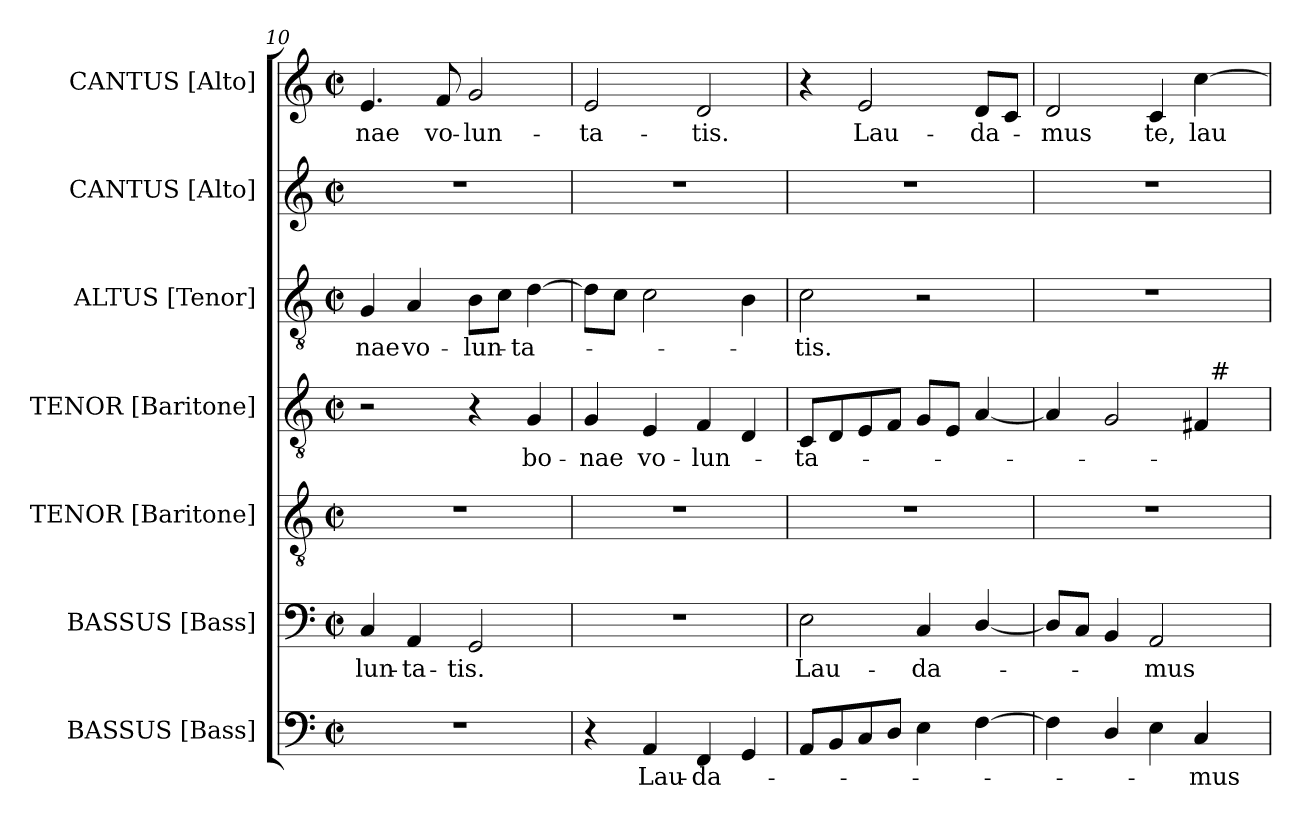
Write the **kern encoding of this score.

**kern	**text	**kern	**text	**kern	**kern	**text	**kern	**text	**kern	**kern	**text
*part7	*part7	*part6	*part6	*part5	*part4	*part4	*part3	*part3	*part2	*part1	*part1
*staff7	*staff7	*staff6	*staff6	*staff5	*staff4	*staff4	*staff3	*staff3	*staff2	*staff1	*staff1
*I"BASSUS [Bass]	*	*I"BASSUS [Bass]	*	*I"TENOR [Baritone]	*I"TENOR [Baritone]	*	*I"ALTUS [Tenor]	*	*I"CANTUS [Alto]	*I"CANTUS [Alto]	*
*I'B.	*	*I'B.	*	*I'Bar.	*I'Bar.	*	*I'T.	*	*I'A.	*I'A.	*
*clefF4	*	*clefF4	*	*clefGv2	*clefGv2	*	*clefGv2	*	*clefG2	*clefG2	*
*	*	*	*	*ITrd7c12	*ITrd7c12	*	*ITrd7c12	*	*	*	*
*k[]	*	*k[]	*	*k[]	*k[]	*	*k[]	*	*k[]	*k[]	*
*C:	*	*C:	*	*C:	*C:	*	*C:	*	*C:	*C:	*
*M2/2	*	*M2/2	*	*M2/2	*M2/2	*	*M2/2	*	*M2/2	*M2/2	*
*met(c|)	*	*met(c|)	*	*met(c|)	*met(c|)	*	*met(c|)	*	*met(c|)	*met(c|)	*
=10	=10	=10	=10	=10	=10	=10	=10	=10	=10	=10	=10
!	!	!	!LO:LY:b:color=#000000	!	!	!	!	!	!	!	!
!	!	!	!	!	!	!	!	!LO:LY:b:color=#000000	!	!	!
!	!	!	!	!	!	!	!	!	!	!	!LO:LY:b:color=#000000
1r	.	4Ci/	-lun-	1r	2r	.	4GGi/	-nae	1r	4.ei/	-nae
!	!	!	!LO:LY:b:color=#000000	!	!	!	!	!	!	!	!
!	!	!	!	!	!	!	!	!LO:LY:b:color=#000000	!	!	!
.	.	4AAi/	-ta-	.	.	.	4AAi/	vo-	.	.	.
!	!	!	!	!	!	!	!	!	!	!	!LO:LY:b:color=#000000
.	.	.	.	.	.	.	.	.	.	8fi/	vo-
!	!	!	!LO:LY:b:color=#000000	!	!	!	!	!	!	!	!
!	!	!	!	!	!	!	!	!LO:LY:b:color=#000000	!	!	!
!	!	!	!	!	!	!	!	!	!	!	!LO:LY:b:color=#000000
.	.	2GGi/	-tis.	.	4r	.	8BBi\L	-lun-	.	2gi/	-lun-
.	.	.	.	.	.	.	8Ci\J	.	.	.	.
!	!	!	!	!	!	!LO:LY:b:color=#000000	!	!	!	!	!
!	!	!	!	!	!	!	!	!LO:LY:b:color=#000000	!	!	!
.	.	.	.	.	4GGi/	bo-	[>4Di\	-ta-	.	.	.
=11	=11	=11	=11	=11	=11	=11	=11	=11	=11	=11	=11
!	!	!	!	!	!	!LO:LY:b:color=#000000	!	!	!	!	!
!	!	!	!	!	!	!	!	!	!	!	!LO:LY:b:color=#000000
4r	.	1r	.	1r	4GGi/	-nae	8Di\L]	.	1r	2ei/	-ta-
.	.	.	.	.	.	.	8Ci\J	.	.	.	.
!	!LO:LY:b:color=#000000	!	!	!	!	!	!	!	!	!	!
!	!	!	!	!	!	!LO:LY:b:color=#000000	!	!	!	!	!
4AAi/	Lau-	.	.	.	4EEi/	vo-	2Ci\	.	.	.	.
!	!LO:LY:b:color=#000000	!	!	!	!	!	!	!	!	!	!
!	!	!	!	!	!	!LO:LY:b:color=#000000	!	!	!	!	!
!	!	!	!	!	!	!	!	!	!	!	!LO:LY:b:color=#000000
4FFi/	-da-	.	.	.	4FFi/	-lun-	.	.	.	2di/	-tis.
4GGi/	.	.	.	.	4DDi/	.	4BBi\	.	.	.	.
!!LO:LB:g=z
=12	=12	=12	=12	=12	=12	=12	=12	=12	=12	=12	=12
!	!	!	!LO:LY:b:color=#000000	!	!	!	!	!	!	!	!
!	!	!	!	!	!	!LO:LY:b:color=#000000	!	!	!	!	!
!	!	!	!	!	!	!	!	!LO:LY:b:color=#000000	!	!	!
8AAi/L	.	2Ei\	Lau-	1r	8CCi/L	-ta-	2Ci\	-tis.	1r	4r	.
8BBi/	.	.	.	.	8DDi/	.	.	.	.	.	.
!	!	!	!	!	!	!	!	!	!	!	!LO:LY:b:color=#000000
8Ci/	.	.	.	.	8EEi/	.	.	.	.	2ei/	Lau-
8Di/J	.	.	.	.	8FFi/J	.	.	.	.	.	.
!	!	!	!LO:LY:b:color=#000000	!	!	!	!	!	!	!	!
4Ei\	.	4Ci/	-da-	.	8GGi/L	.	2r	.	.	.	.
.	.	.	.	.	8EEi/J	.	.	.	.	.	.
!	!	!	!	!	!	!	!	!	!	!	!LO:LY:b:color=#000000
[>4Fi\	.	[<4Di/	.	.	[<4AAi/	.	.	.	.	8di/L	-da-
.	.	.	.	.	.	.	.	.	.	8ci/J	.
=13	=13	=13	=13	=13	=13	=13	=13	=13	=13	=13	=13
!	!	!	!	!	!	!	!	!	!	!	!LO:LY:b:color=#000000
*	*	*	*	*	*^	*	*	*	*	*	*
4Fi\]	.	8Di/L]	.	1r	4AAi/]	2ryy	.	1r	.	1r	2di/	-mus
.	.	8Ci/J	.	.	.	.	.	.	.	.	.	.
4Di/	.	4BBi/	.	.	2GGi/	.	.	.	.	.	.	.
!	!	!	!LO:LY:b:color=#000000	!	!	!	!	!	!	!	!	!
!	!	!	!	!	!	!	!	!	!	!	!	!LO:LY:b:color=#000000
4Ei\	.	2AAi/	-mus	.	.	4ryy	.	.	.	.	4ci/	te,
!	!LO:LY:b:color=#000000	!	!	!	!	!	!	!	!	!	!	!
!	!	!	!	!	!	!	!	!	!	!	!	!LO:LY:b:color=#000000
4Ci/	-mus	.	.	.	4FF#i/	32ryy	.	.	.	.	[>4cci\	lau-
.	.	.	.	.	.	256ryy	.	.	.	.	.	.
!	!	!	!	!	!	!LO:TX:a:t=#	!	!	!	!	!	!
.	.	.	.	.	.	8ryy	.	.	.	.	.	.
.	.	.	.	.	.	16ryy	.	.	.	.	.	.
.	.	.	.	.	.	64..ryy	.	.	.	.	.	.
*	*	*	*	*	*v	*v	*	*	*	*	*	*
=	=	=	=	=	=	=	=	=	=	=	=
*-	*-	*-	*-	*-	*-	*-	*-	*-	*-	*-	*-
